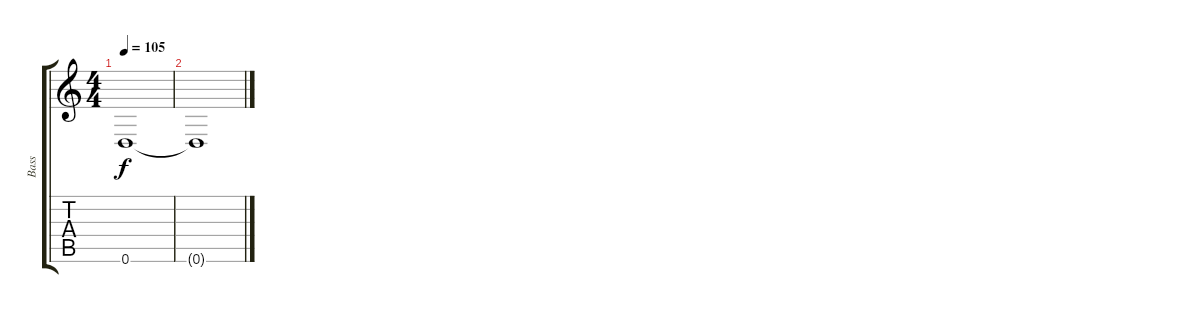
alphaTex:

\track ("Bass" "Bass") {instrument electricbasspick}
\staff {score tabs}
\tuning (E4 B3 G3 D3 A2 D2) {hide}
\ts (4 4)
\tempo 105
\clef g2
\ks c
0.6{t}.1{dy f} |
0.6{t}.1
